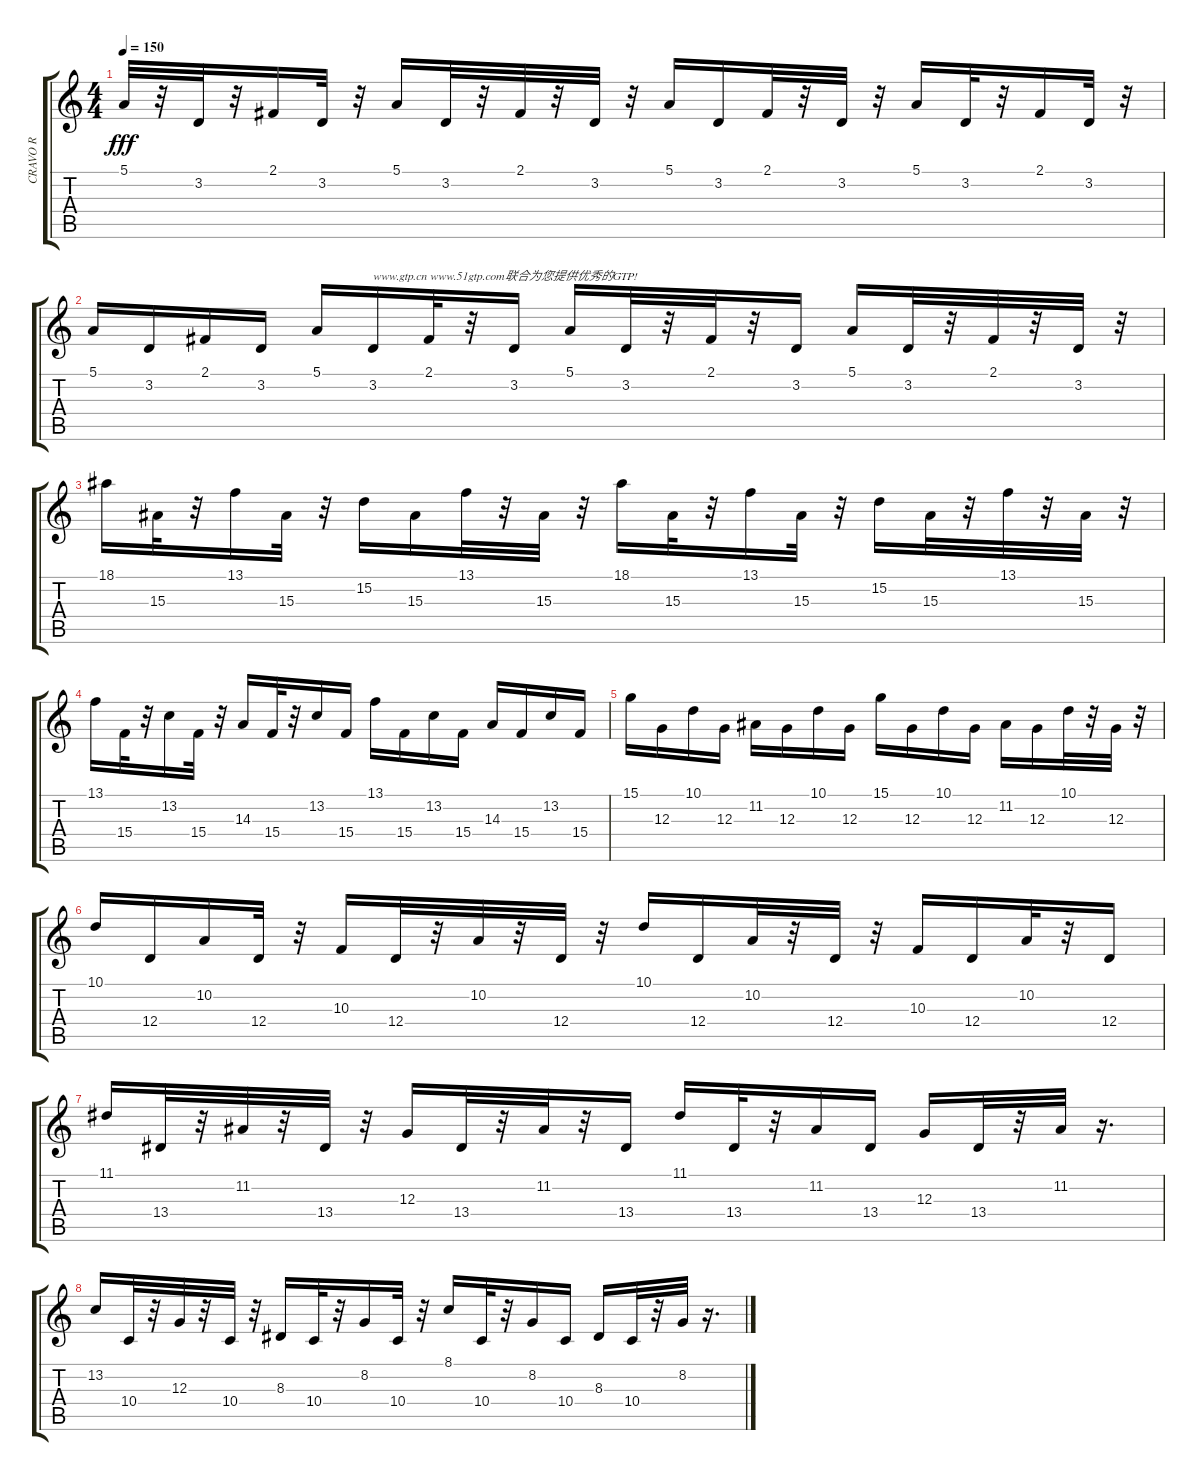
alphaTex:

\track ("CRAVO R" "CRAVO R") {instrument harpsichord}
\staff {score tabs}
\tuning (E4 B3 G3 D3 A2 E2) {hide}
\ts (4 4)
\tempo 150
\clef g2
\ks c
5.1.32{dy fff} r.32 3.2.32 r.32 2.1.16 3.2.32 r.32 5.1.16 3.2.32 r.32 2.1.32 r.32 3.2.32 r.32 5.1.16 3.2.16 2.1.32 r.32 3.2.32 r.32 5.1.16 3.2.32 r.32 2.1.16 3.2.32 r.32 |
5.1.16 3.2.16 2.1.16 3.2.16 5.1.16 3.2.16{txt "www.gtp.cn www.51gtp.com联合为您提供优秀的GTP!"} 2.1.32 r.32 3.2.16 5.1.16 3.2.32 r.32 2.1.32 r.32 3.2.16 5.1.16 3.2.32 r.32 2.1.32 r.32 3.2.32 r.32 |
18.1.16 15.3.32 r.32 13.1.16 15.3.32 r.32 15.2.16 15.3.16 13.1.32 r.32 15.3.32 r.32 18.1.16 15.3.32 r.32 13.1.16 15.3.32 r.32 15.2.16 15.3.32 r.32 13.1.32 r.32 15.3.32 r.32 |
13.1.16 15.4.32 r.32 13.2.16 15.4.32 r.32 14.3.16 15.4.32 r.32 13.2.16 15.4.16 13.1.16 15.4.16 13.2.16 15.4.16 14.3.16 15.4.16 13.2.16 15.4.16 |
15.1.16 12.3.16 10.1.16 12.3.16 11.2.16 12.3.16 10.1.16 12.3.16 15.1.16 12.3.16 10.1.16 12.3.16 11.2.16 12.3.16 10.1.32 r.32 12.3.32 r.32 |
10.1.16 12.4.16 10.2.16 12.4.32 r.32 10.3.16 12.4.32 r.32 10.2.32 r.32 12.4.32 r.32 10.1.16 12.4.16 10.2.32 r.32 12.4.32 r.32 10.3.16 12.4.16 10.2.32 r.32 12.4.16 |
11.1.16 13.4.32 r.32 11.2.32 r.32 13.4.32 r.32 12.3.16 13.4.32 r.32 11.2.32 r.32 13.4.16 11.1.16 13.4.32 r.32 11.2.16 13.4.16 12.3.16 13.4.32 r.32 11.2.32 r.16{d} |
13.2.16 10.4.32 r.32 12.3.32 r.32 10.4.32 r.32 8.3.16 10.4.32 r.32 8.2.16 10.4.32 r.32 8.1.16 10.4.32 r.32 8.2.16 10.4.16 8.3.16 10.4.32 r.32 8.2.32 r.16{d}
